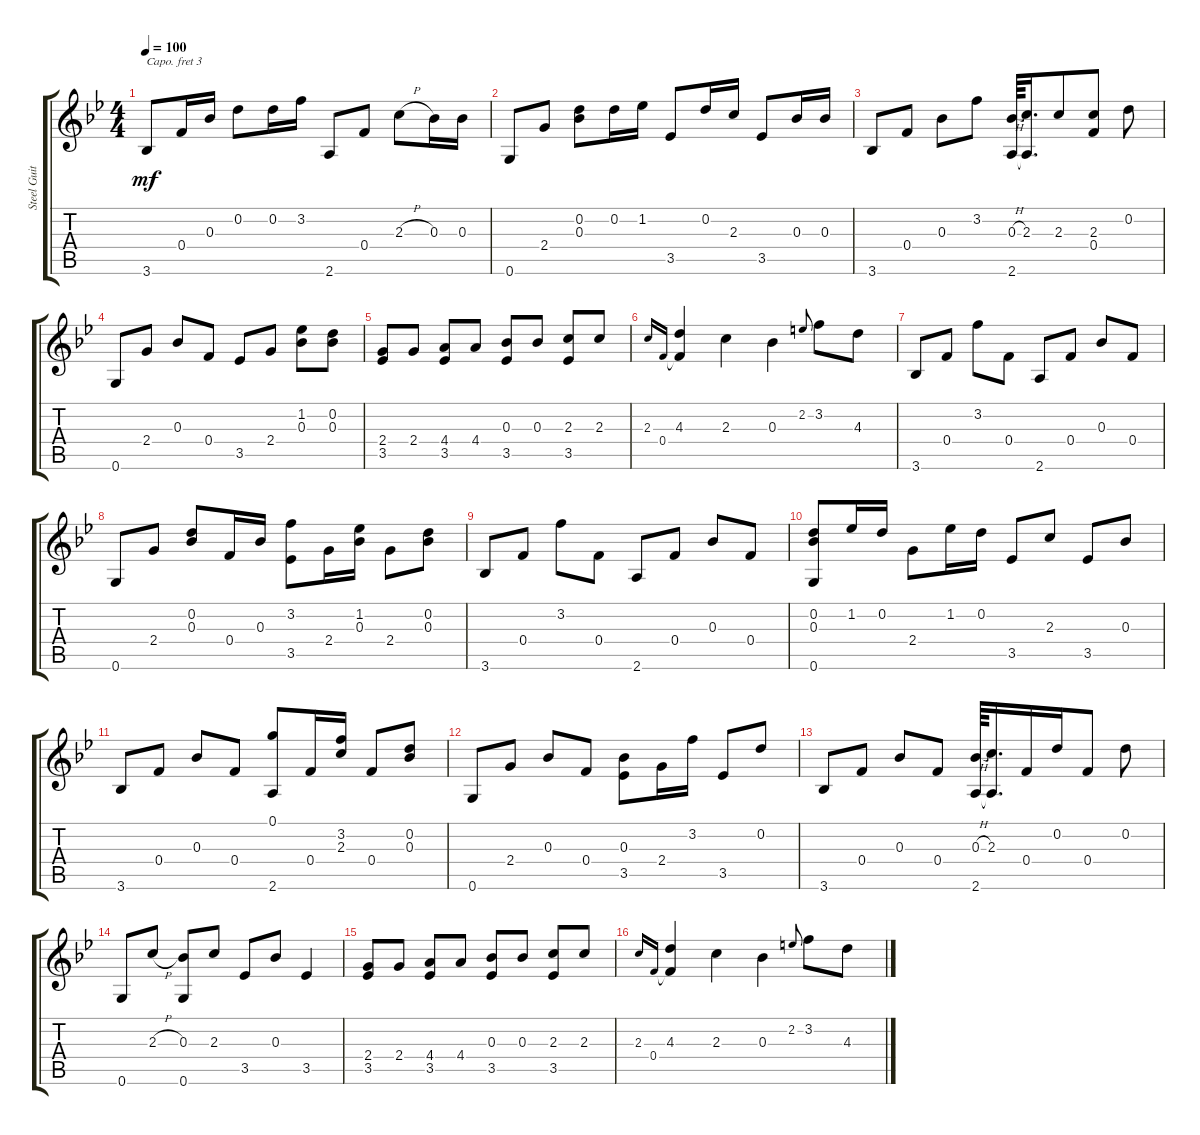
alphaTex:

\track ("Steel Guitar" "Steel Guit") {instrument acousticguitarsteel}
\staff {score tabs}
\capo 3
\tuning (E4 B3 G3 D3 A2 E2) {hide}
\ts (4 4)
\tempo 100
\clef g2
\ks bb
3.6.8{dy mf} 0.4.16 0.3.16 0.2.8 0.2.16 3.2.16 2.6.8 0.4.8 2.3{h}.8 0.3.16 0.3.16 |
0.6.8 2.4.8 (0.2 0.3).8 0.2.16 1.2.16 3.5.8 0.2.16 2.3.16 3.5.8 0.3.16 0.3.16 |
3.6.8 0.4.8 0.3.8 3.2.8 (0.3{h} 2.6).64 (2.3 2.6{t}).16{d} 2.3.8 (2.3 0.4).8 0.2.8 |
0.6.8 2.4.8 0.3.8 0.4.8 3.5.8 2.4.8 (1.2 0.3).8 (0.2 0.3).8 |
(2.4 3.5).8 2.4.8 (4.4 3.5).8 4.4.8 (0.3 3.5).8 0.3.8 (2.3 3.5).8 2.3.8 |
2.3.16{gr onbeat} 0.4.16{gr onbeat} (4.3 0.4{t}).4 2.3.4 0.3.4 2.2.8{gr onbeat} 3.2.8 4.3.8 |
3.6.8 0.4.8 3.2.8 0.4.8 2.6.8 0.4.8 0.3.8 0.4.8 |
0.6.8 2.4.8 (0.2 0.3).8 0.4.16 0.3.16 (3.2 3.5).8 2.4.16 (1.2 0.3).16 2.4.8 (0.2 0.3).8 |
3.6.8 0.4.8 3.2.8 0.4.8 2.6.8 0.4.8 0.3.8 0.4.8 |
(0.2 0.3 0.6).8 1.2.16 0.2.16 2.4.8 1.2.16 0.2.16 3.5.8 2.3.8 3.5.8 0.3.8 |
3.6.8 0.4.8 0.3.8 0.4.8 (0.1 2.6).8 0.4.16 (3.2 2.3).16 0.4.8 (0.2 0.3).8 |
0.6.8 2.4.8 0.3.8 0.4.8 (0.3 3.5).8 2.4.16 3.2.16 3.5.8 0.2.8 |
3.6.8 0.4.8 0.3.8 0.4.8 (0.3{h} 2.6).64 (2.3 2.6{t}).16{d} 0.4.16 0.2.16 0.4.8 0.2.8 |
0.6.8 2.3{h}.8 (0.3 0.6).8 2.3.8 3.5.8 0.3.8 3.5.4 |
(2.4 3.5).8 2.4.8 (4.4 3.5).8 4.4.8 (0.3 3.5).8 0.3.8 (2.3 3.5).8 2.3.8 |
2.3.16{gr onbeat} 0.4.16{gr onbeat} (4.3 0.4{t}).4 2.3.4 0.3.4 2.2.8{gr onbeat} 3.2.8 4.3.8
